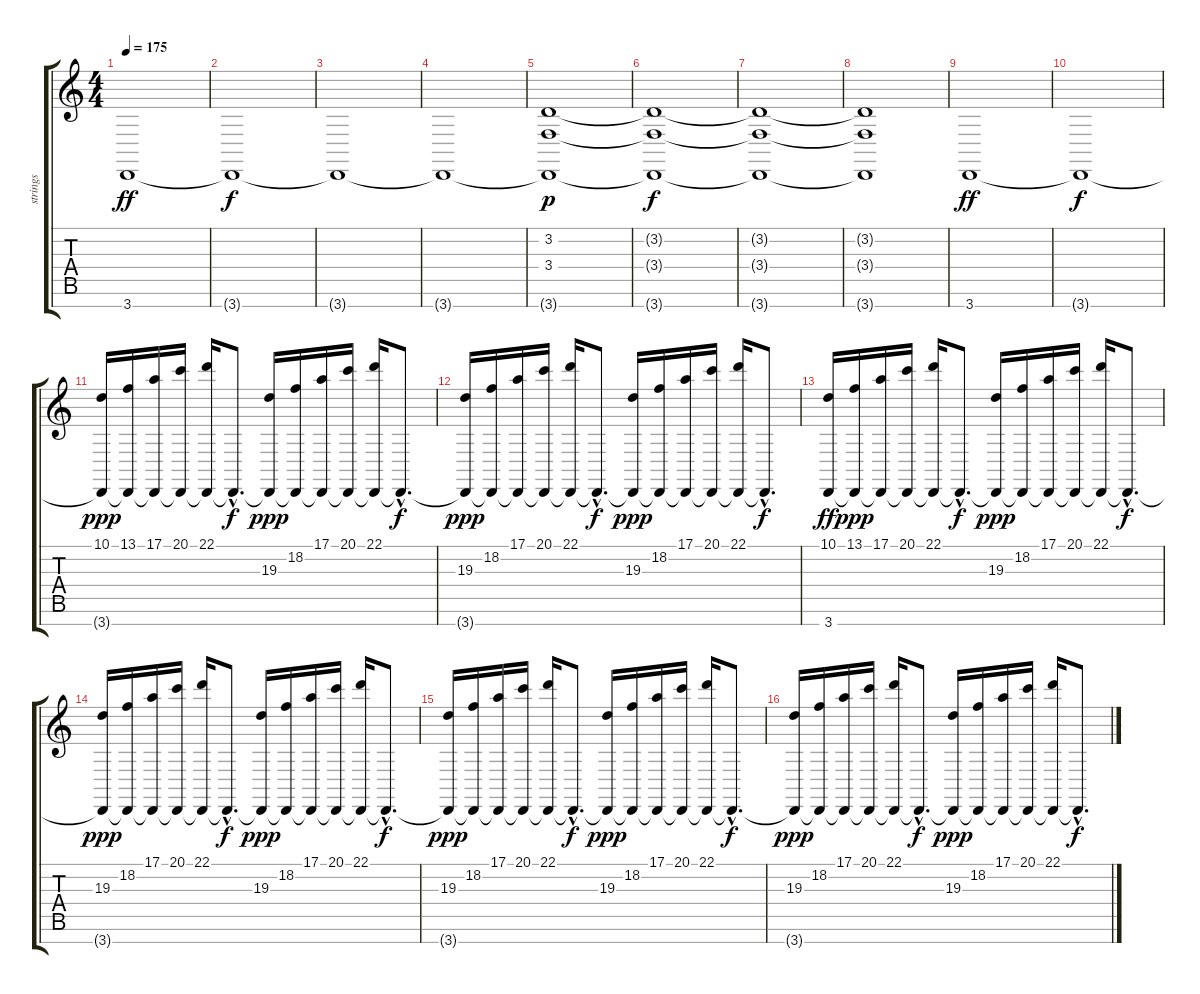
\track ("strings" "strings") {instrument stringensemble1}
\staff {score tabs}
\tuning (E4 B3 G3 D3 A2 E2 B1) {hide}
\ts (4 4)
\tempo 175
\clef g2
\ks c
3.7.1{dy ff instrument stringensemble1} |
3.7{t}.1{dy f} |
3.7{t}.1 |
3.7{t}.1 |
(3.2 3.4 3.7{t}).1{dy p} |
(3.2{t} 3.4{t} 3.7{t}).1{dy f} |
(3.2{t} 3.4{t} 3.7{t}).1 |
(3.2{t} 3.4{t} 3.7{t}).1 |
3.7.1{dy ff} |
3.7{t}.1{dy f} |
(10.1 3.7{t}).16{dy ppp} (13.1 3.7{t}).16 (17.1 3.7{t}).16 (20.1 3.7{t}).16 (22.1 3.7{t}).16 3.7{hac t}.8{d dy f} (19.3 3.7{t}).16{dy ppp} (18.2 3.7{t}).16 (17.1 3.7{t}).16 (20.1 3.7{t}).16 (22.1 3.7{t}).16 3.7{hac t}.8{d dy f} |
(19.3 3.7{t}).16{dy ppp} (18.2 3.7{t}).16 (17.1 3.7{t}).16 (20.1 3.7{t}).16 (22.1 3.7{t}).16 3.7{hac t}.8{d dy f} (19.3 3.7{t}).16{dy ppp} (18.2 3.7{t}).16 (17.1 3.7{t}).16 (20.1 3.7{t}).16 (22.1 3.7{t}).16 3.7{hac t}.8{d dy f} |
(10.1 3.7).16{dy ff} (13.1 3.7{t}).16{dy ppp} (17.1 3.7{t}).16 (20.1 3.7{t}).16 (22.1 3.7{t}).16 3.7{hac t}.8{d dy f} (19.3 3.7{t}).16{dy ppp} (18.2 3.7{t}).16 (17.1 3.7{t}).16 (20.1 3.7{t}).16 (22.1 3.7{t}).16 3.7{hac t}.8{d dy f} |
(19.3 3.7{t}).16{dy ppp} (18.2 3.7{t}).16 (17.1 3.7{t}).16 (20.1 3.7{t}).16 (22.1 3.7{t}).16 3.7{hac t}.8{d dy f} (19.3 3.7{t}).16{dy ppp} (18.2 3.7{t}).16 (17.1 3.7{t}).16 (20.1 3.7{t}).16 (22.1 3.7{t}).16 3.7{hac t}.8{d dy f} |
(19.3 3.7{t}).16{dy ppp} (18.2 3.7{t}).16 (17.1 3.7{t}).16 (20.1 3.7{t}).16 (22.1 3.7{t}).16 3.7{hac t}.8{d dy f} (19.3 3.7{t}).16{dy ppp} (18.2 3.7{t}).16 (17.1 3.7{t}).16 (20.1 3.7{t}).16 (22.1 3.7{t}).16 3.7{hac t}.8{d dy f} |
(19.3 3.7{t}).16{dy ppp} (18.2 3.7{t}).16 (17.1 3.7{t}).16 (20.1 3.7{t}).16 (22.1 3.7{t}).16 3.7{hac t}.8{d dy f} (19.3 3.7{t}).16{dy ppp} (18.2 3.7{t}).16 (17.1 3.7{t}).16 (20.1 3.7{t}).16 (22.1 3.7{t}).16 3.7{hac t}.8{d dy f}
